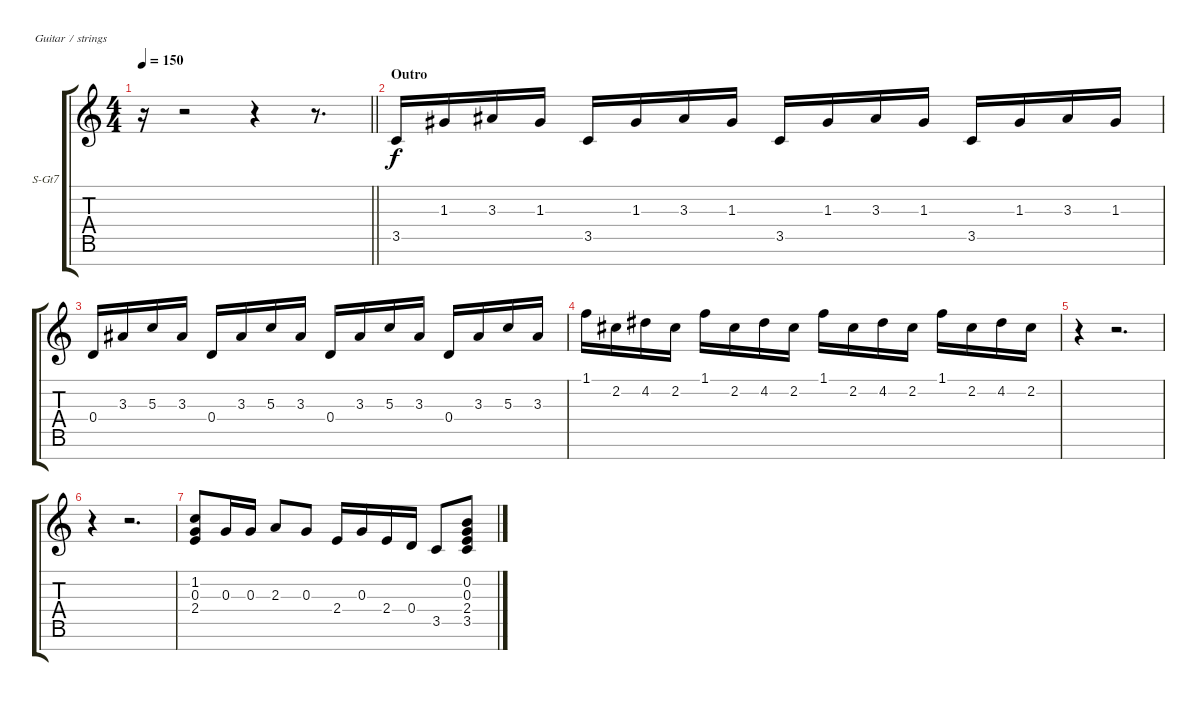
\bracketExtendMode groupsimilarinstruments
\firstSystemTrackNameOrientation horizontal
\otherSystemsTrackNameOrientation horizontal
\track ("Banjo (Banjo)" "S-Gt7") {instrument banjo}
\staff {score tabs}
\tuning (E4 B3 G3 D3 A2 E2 B1)
\displaytranspose 12
\ts (4 4)
\tempo 150
\clef g2
\barLineRight lightlight
\ks c
r.16{dy f} r.2 r.4 r.8{d} |
\section ("" "Outro")
3.5.16 1.3.16 3.3.16 1.3.16 3.5.16 1.3.16 3.3.16 1.3.16 3.5.16 1.3.16 3.3.16 1.3.16 3.5.16 1.3.16 3.3.16 1.3.16 |
0.4.16 3.3.16 5.3.16 3.3.16 0.4.16 3.3.16 5.3.16 3.3.16 0.4.16 3.3.16 5.3.16 3.3.16 0.4.16 3.3.16 5.3.16 3.3.16 |
1.1.16 2.2.16 4.2.16 2.2.16 1.1.16 2.2.16 4.2.16 2.2.16 1.1.16 2.2.16 4.2.16 2.2.16 1.1.16 2.2.16 4.2.16 2.2.16 |
r.4 r.2{d} |
r.4 r.2{d} |
(1.2 0.3 2.4).8 0.3.16 0.3.16 2.3.8 0.3.8 2.4.16 0.3.16 2.4.16 0.4.16 3.5.8 (0.2 0.3 2.4 3.5).8
